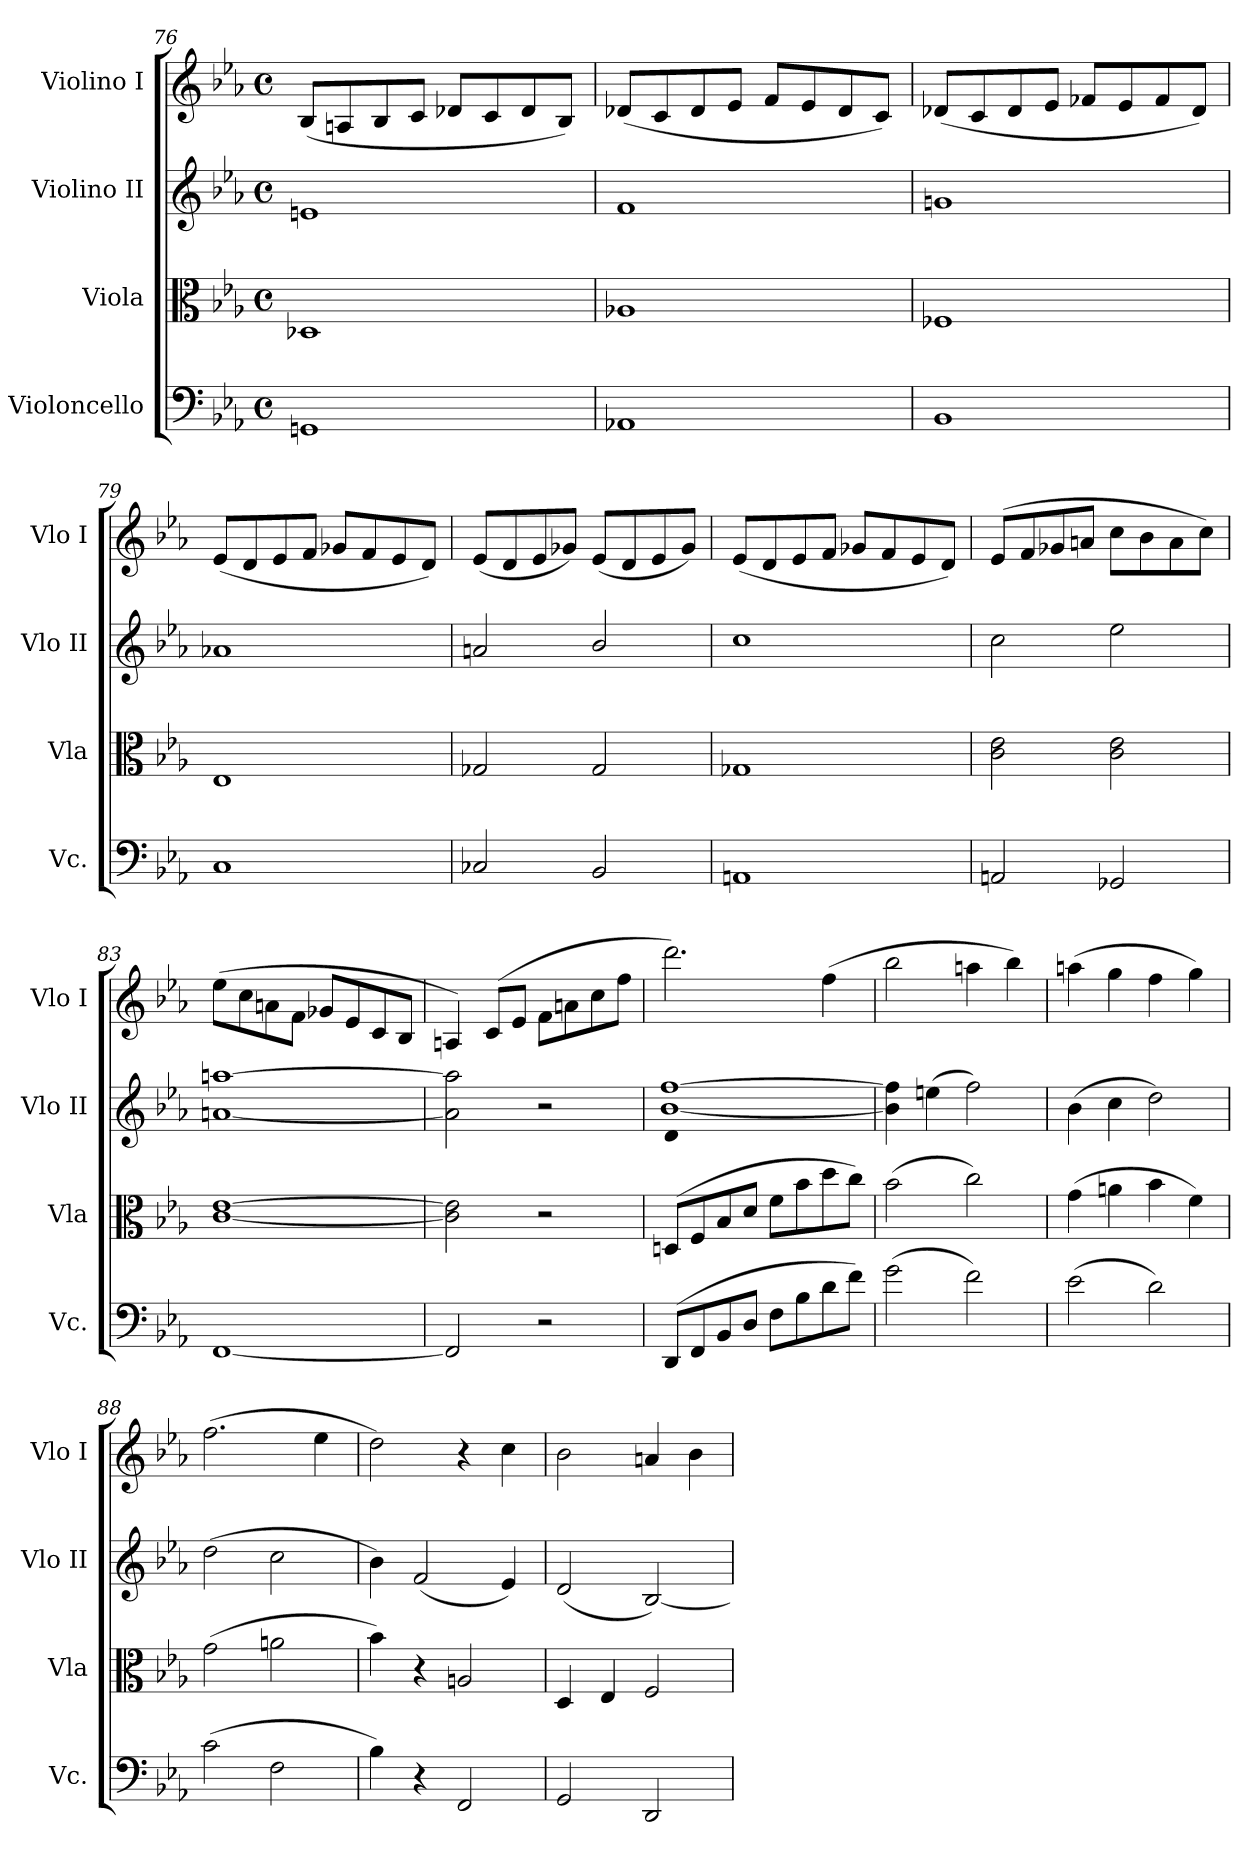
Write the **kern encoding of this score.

**kern	**kern	**kern	**kern
*part4	*part3	*part2	*part1
*staff4	*staff3	*staff2	*staff1
*I"Violoncello	*I"Viola	*I"Violino II	*I"Violino I
*I'Vc.	*I'Vla	*I'Vlo II	*I'Vlo I
*clefF4	*clefC3	*clefG2	*clefG2
*k[b-e-a-]	*k[b-e-a-]	*k[b-e-a-]	*k[b-e-a-]
*M4/4	*M4/4	*M4/4	*M4/4
*met(c)	*met(c)	*met(c)	*met(c)
=76	=76	=76	=76
1GGn	1D-X	1en	(8B-/L
.	.	.	8An/
.	.	.	8B-/
.	.	.	8c/J
.	.	.	8d-X/L
.	.	.	8c/
.	.	.	8d-/
.	.	.	8B-/J)
=77	=77	=77	=77
1AA-X	1A-X	1f	(8d-X/L
.	.	.	8c/
.	.	.	8d-/
.	.	.	8e-/J
.	.	.	8f/L
.	.	.	8e-/
.	.	.	8d-/
.	.	.	8c/J)
=78	=78	=78	=78
1BB-	1F-X	1gn	(8d-X/L
.	.	.	8c/
.	.	.	8d-/
.	.	.	8e-/J
.	.	.	8f-X/L
.	.	.	8e-/
.	.	.	8f-/
.	.	.	8d-/J)
=79	=79	=79	=79
1C	1E-	1a-X	(8e-/L
.	.	.	8d/
.	.	.	8e-/
.	.	.	8f/J
.	.	.	8g-X/L
.	.	.	8f/
.	.	.	8e-/
.	.	.	8d/J)
=80	=80	=80	=80
2C-X/	2G-X/	2an/	(8e-/L
.	.	.	8d/
.	.	.	8e-/
.	.	.	8g-X/J)
2BB-/	2G-/	2b-/	(8e-/L
.	.	.	8d/
.	.	.	8e-/
.	.	.	8g-/J)
=81	=81	=81	=81
1AAn	1G-X	1cc	(8e-/L
.	.	.	8d/
.	.	.	8e-/
.	.	.	8f/J
.	.	.	8g-X/L
.	.	.	8f/
.	.	.	8e-/
.	.	.	8d/J)
!!LO:LB:g=z
=82	=82	=82	=82
2AAn/	2c\ 2e-\	2cc\	(>8e-/L
.	.	.	8f/
.	.	.	8g-X/
.	.	.	8an/J
2GG-X/	2c\ 2e-\	2ee-\	8cc\L
.	.	.	8b-\
.	.	.	8a\
.	.	.	8cc\J)
=83	=83	=83	=83
[1FF	[1c [1e-	[1an [1aan	(>8ee-\L
.	.	.	8cc\
.	.	.	8an\
.	.	.	8f\J
.	.	.	8g-X/L
.	.	.	8e-/
.	.	.	8c/
.	.	.	8B-/J
=84	=84	=84	=84
2FF/]	2c\] 2e-\]	2a\] 2aa\]	4An/)
.	.	.	(>8c/L
.	.	.	8e-/J
2r	2r	2r	8f\L
.	.	.	8an\
.	.	.	8cc\
.	.	.	8ff\J
=85	=85	=85	=85
!	!	!LO:N:n=1:head=solid	!
(>8DD/L	(>8Dn/L	1d [1b- [1ff	2.ddd\)
8FF/	8F/	.	.
8BB-/	8B-/	.	.
8D/J	8d/J	.	.
8F\L	8f\L	.	.
8B-\	8b-\	.	.
8d\	8dd\	.	(>4ff\
8f\J)	8cc\J)	.	.
=86	=86	=86	=86
(>2g\	(>2b-\	4b-\] 4ff\]	2bb-\
.	.	(>4een\	.
2f\)	2cc\)	2ff\)	4aan\
.	.	.	4bb-\)
=87	=87	=87	=87
(>2e-\	(>4g\	(>4b-\	(>4aan\
.	4an\	4cc\	4gg\
2d\)	4b-\	2dd\)	4ff\
.	4f\)	.	4gg\)
=88	=88	=88	=88
(>2c\	(>2g\	(>2dd\	(>2.ff\
2F\	2an\	2cc\	.
.	.	.	4ee-\
=89	=89	=89	=89
4B-\)	4b-\)	4b-\)	2dd\)
4r	4r	(2f/	.
2FF/	2An/	.	4r
.	.	4e-/)	4cc\
=90	=90	=90	=90
2GG/	4D/	(2d/	2b-\
.	4E-/	.	.
2DD/	2F/	[2B-/)	4an/
.	.	.	4b-\
=	=	=	=
*-	*-	*-	*-
